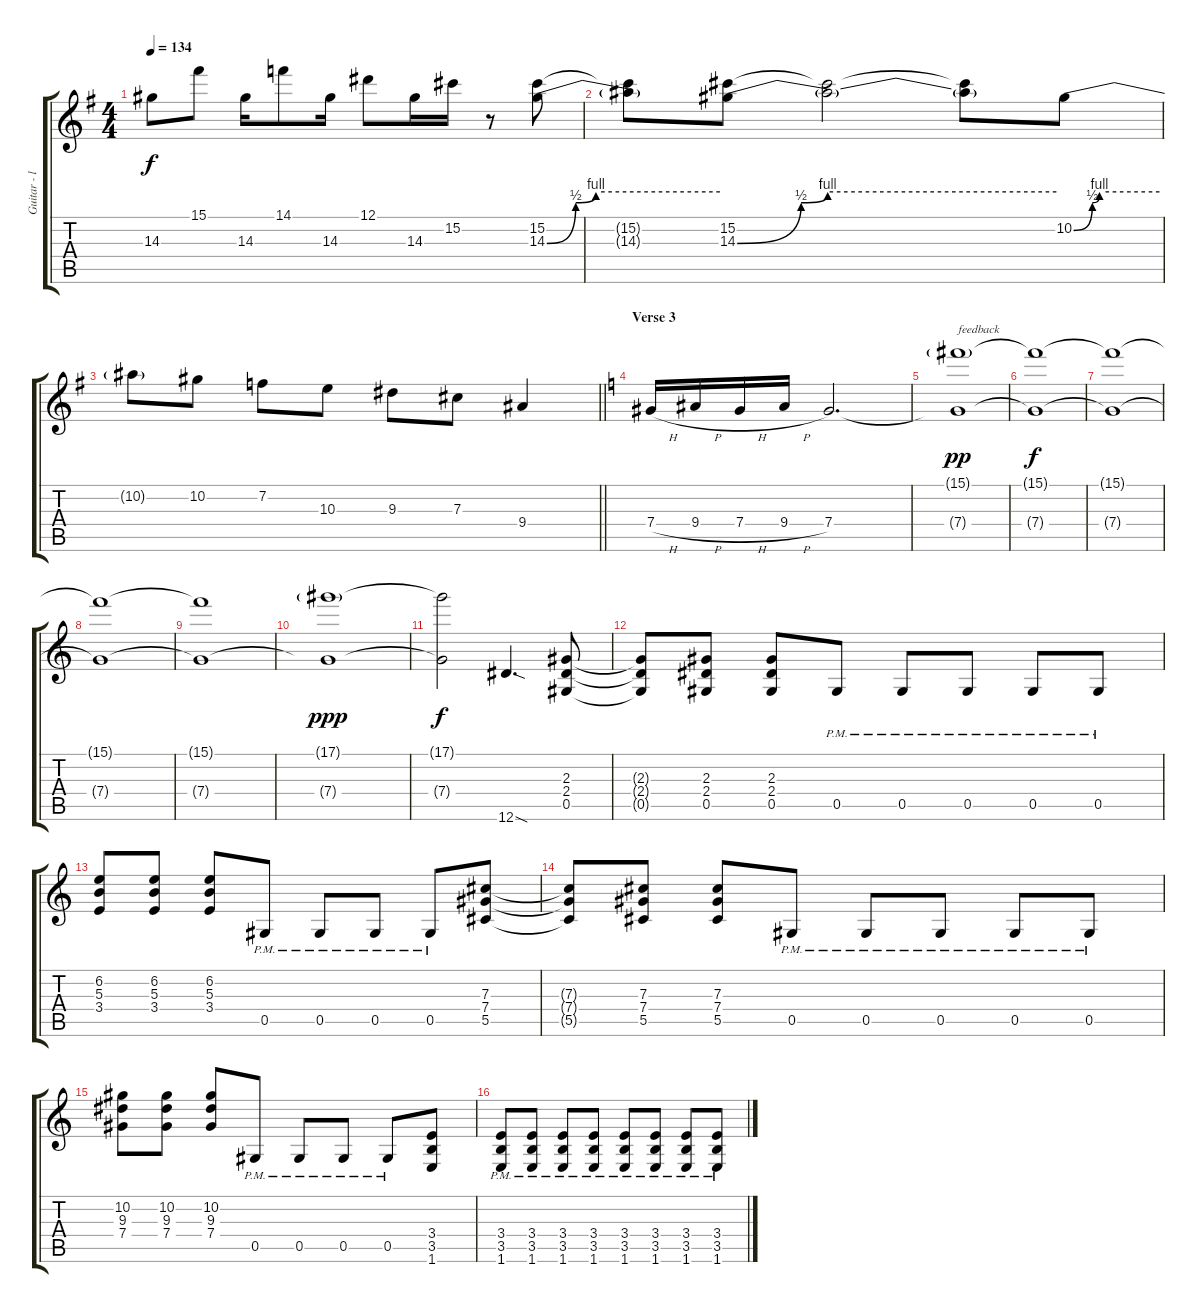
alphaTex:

\track ("Guitar - left" "Guitar - l") {instrument distortionguitar}
\staff {score tabs}
\tuning (Eb4 Bb3 Gb3 Db3 Ab2 Eb2) {hide}
\ts (4 4)
\tempo 134
\clef g2
\ks g
14.3.8{dy f} 15.1.8 14.3.16 14.1.8 14.3.16 12.1.8 14.3.16 15.2.16 r.8 (15.2 14.3{be (custom 0 0 10 2 17 4 60 4)}).8 |
(15.2{t} 14.3{t}).8 (15.2 14.3{be (custom 0 0 12 2 17 4 60 4)}).8 (15.2{t} 14.3{t}).2 (15.2{t} 14.3{t}).8 10.2{be (custom 0 0 13 2 18 4 60 4)}.8 |
\barLineRight lightlight
10.2{t}.8 10.2.8 7.2.8 10.3.8 9.3.8 7.3.8 9.4.4 |
\section ("" "Verse 3")
\ks c
7.4{h}.16 9.4{h}.16 7.4{h}.16 9.4{h}.16 7.4.2{d} |
(15.1{g} 7.4{t}).1{txt "feedback" dy pp} |
(15.1{t} 7.4{t}).1{dy f} |
(15.1{t} 7.4{t}).1 |
(15.1{t} 7.4{t}).1 |
(15.1{t} 7.4{t}).1 |
(17.1{g} 7.4{t}).1{dy ppp} |
(17.1{t} 7.4{t}).2{dy f} 12.6{sod}.4{d volume 9} (2.3 2.4 0.5).8 |
(2.3{t} 2.4{t} 0.5{t}).8 (2.3 2.4 0.5).8 (2.3 2.4 0.5).8 0.5{pm}.8 0.5{pm}.8 0.5{pm}.8 0.5{pm}.8 0.5{pm}.8 |
(6.2 5.3 3.4).8 (6.2 5.3 3.4).8 (6.2 5.3 3.4).8 0.5{pm}.8 0.5{pm}.8 0.5{pm}.8 0.5{pm}.8 (7.3 7.4 5.5).8 |
(7.3{t} 7.4{t} 5.5{t}).8 (7.3 7.4 5.5).8 (7.3 7.4 5.5).8 0.5{pm}.8 0.5{pm}.8 0.5{pm}.8 0.5{pm}.8 0.5{pm}.8 |
(10.2 9.3 7.4).8 (10.2 9.3 7.4).8 (10.2 9.3 7.4).8 0.5{pm}.8 0.5{pm}.8 0.5{pm}.8 0.5{pm}.8 (3.4 3.5 1.6).8 |
\ks aminor
(3.4{pm} 3.5{pm} 1.6{pm}).8 (3.4{pm} 3.5{pm} 1.6{pm}).8 (3.4{pm} 3.5{pm} 1.6{pm}).8 (3.4{pm} 3.5{pm} 1.6{pm}).8 (3.4{pm} 3.5{pm} 1.6{pm}).8 (3.4{pm} 3.5{pm} 1.6{pm}).8 (3.4{pm} 3.5{pm} 1.6{pm}).8 (3.4{pm} 3.5{pm} 1.6{pm}).8
